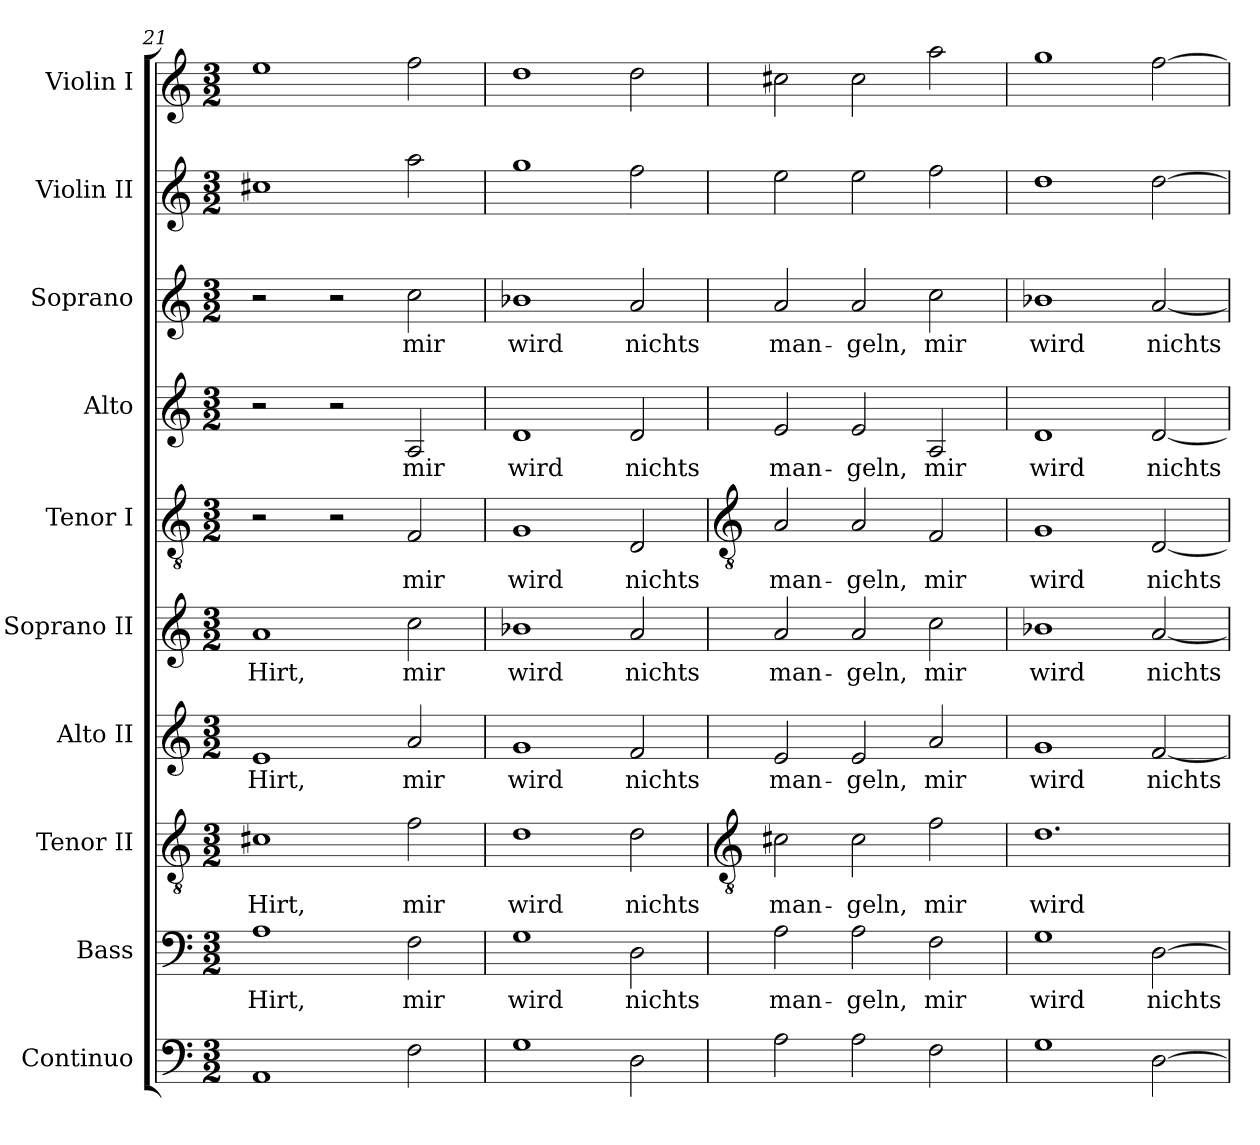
**kern	**kern	**text	**kern	**text	**kern	**text	**kern	**text	**kern	**text	**kern	**text	**kern	**text	**kern	**kern
*part10	*part9	*part9	*part8	*part8	*part7	*part7	*part6	*part6	*part5	*part5	*part4	*part4	*part3	*part3	*part2	*part1
*staff10	*staff9	*staff9	*staff8	*staff8	*staff7	*staff7	*staff6	*staff6	*staff5	*staff5	*staff4	*staff4	*staff3	*staff3	*staff2	*staff1
*I"Continuo	*I"Bass	*	*I"Tenor II	*	*I"Alto II	*	*I"Soprano II	*	*I"Tenor I	*	*I"Alto	*	*I"Soprano	*	*I"Violin II	*I"Violin I
*	*I'B	*	*I'T	*	*I'A	*	*I'S	*	*I'T	*	*I'A	*	*I'S	*	*I'Vln	*I'Vln
*clefF4	*clefF4	*	*clefGv2	*	*clefG2	*	*clefG2	*	*clefGv2	*	*clefG2	*	*clefG2	*	*clefG2	*clefG2
*k[]	*k[]	*	*k[]	*	*k[]	*	*k[]	*	*k[]	*	*k[]	*	*k[]	*	*k[]	*k[]
*C:	*C:	*	*C:	*	*C:	*	*C:	*	*C:	*	*C:	*	*C:	*	*C:	*C:
*M3/2	*M3/2	*	*M3/2	*	*M3/2	*	*M3/2	*	*M3/2	*	*M3/2	*	*M3/2	*	*M3/2	*M3/2
=21	=21	=21	=21	=21	=21	=21	=21	=21	=21	=21	=21	=21	=21	=21	=21	=21
!	!	!LO:LY:b	!	!LO:LY:b	!	!LO:LY:b	!	!LO:LY:b	!	!	!	!	!	!	!	!
1AA	1A	Hirt,	1c#X	Hirt,	1e	Hirt,	1a	Hirt,	2r	.	2r	.	2r	.	1cc#X	1ee
.	.	.	.	.	.	.	.	.	2r	.	2r	.	2r	.	.	.
!	!	!LO:LY:b	!	!LO:LY:b	!	!LO:LY:b	!	!LO:LY:b	!	!LO:LY:b	!	!LO:LY:b	!	!LO:LY:b	!	!
2F	2F	mir	2f	mir	2a	mir	2cc	mir	2F	mir	2A	mir	2cc	mir	2aa	2ff
=22	=22	=22	=22	=22	=22	=22	=22	=22	=22	=22	=22	=22	=22	=22	=22	=22
!	!	!LO:LY:b	!	!LO:LY:b	!	!LO:LY:b	!	!LO:LY:b	!	!LO:LY:b	!	!LO:LY:b	!	!LO:LY:b	!	!
1G	1G	wird	1d	wird	1g	wird	1b-X	wird	1G	wird	1d	wird	1b-X	wird	1gg	1dd
!	!	!LO:LY:b	!	!LO:LY:b	!	!LO:LY:b	!	!LO:LY:b	!	!LO:LY:b	!	!LO:LY:b	!	!LO:LY:b	!	!
2D	2D	nichts	2d	nichts	2f	nichts	2a	nichts	2D	nichts	2d	nichts	2a	nichts	2ff	2dd
!!LO:LB:g=z
=23	=23	=23	=23	=23	=23	=23	=23	=23	=23	=23	=23	=23	=23	=23	=23	=23
*	*	*	*clefGv2	*	*	*	*	*	*clefGv2	*	*	*	*	*	*	*
!	!	!LO:LY:b	!	!LO:LY:b	!	!LO:LY:b	!	!LO:LY:b	!	!LO:LY:b	!	!LO:LY:b	!	!LO:LY:b	!	!
2A	2A	man-	2c#X	man-	2e	man-	2a	man-	2A	man-	2e	man-	2a	man-	2ee	2cc#X
!	!	!LO:LY:b	!	!LO:LY:b	!	!LO:LY:b	!	!LO:LY:b	!	!LO:LY:b	!	!LO:LY:b	!	!LO:LY:b	!	!
2A	2A	-geln,	2c#	-geln,	2e	-geln,	2a	-geln,	2A	-geln,	2e	-geln,	2a	-geln,	2ee	2cc#
!	!	!LO:LY:b	!	!LO:LY:b	!	!LO:LY:b	!	!LO:LY:b	!	!LO:LY:b	!	!LO:LY:b	!	!LO:LY:b	!	!
2F	2F	mir	2f	mir	2a	mir	2cc	mir	2F	mir	2A	mir	2cc	mir	2ff	2aa
=24	=24	=24	=24	=24	=24	=24	=24	=24	=24	=24	=24	=24	=24	=24	=24	=24
!	!	!LO:LY:b	!	!LO:LY:b	!	!LO:LY:b	!	!LO:LY:b	!	!LO:LY:b	!	!LO:LY:b	!	!LO:LY:b	!	!
1G	1G	wird	1.d	wird	1g	wird	1b-X	wird	1G	wird	1d	wird	1b-X	wird	1dd	1gg
!	!	!LO:LY:b	!	!	!	!LO:LY:b	!	!LO:LY:b	!	!LO:LY:b	!	!LO:LY:b	!	!LO:LY:b	!	!
[2D	[2D	nichts	.	.	[2f	nichts	[2a	nichts	[2D	nichts	[2d	nichts	[2a	nichts	[2dd	[2ff
=	=	=	=	=	=	=	=	=	=	=	=	=	=	=	=	=
*-	*-	*-	*-	*-	*-	*-	*-	*-	*-	*-	*-	*-	*-	*-	*-	*-
